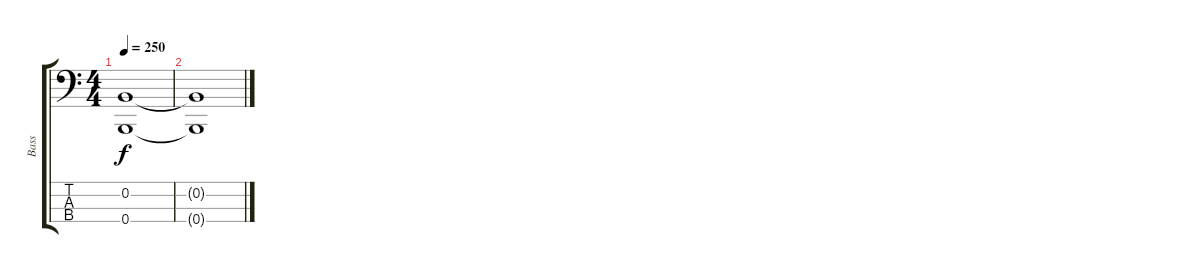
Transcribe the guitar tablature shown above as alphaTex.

\track ("Bass" "Bass") {instrument electricbasspick}
\staff {score tabs}
\tuning (E2 B1 Gb1 B0) {hide}
\ts (4 4)
\tempo 250
\clef f4
\ks c
(0.2{t} 0.4{t}).1{dy f} |
(0.2{t} 0.4{t}).1
